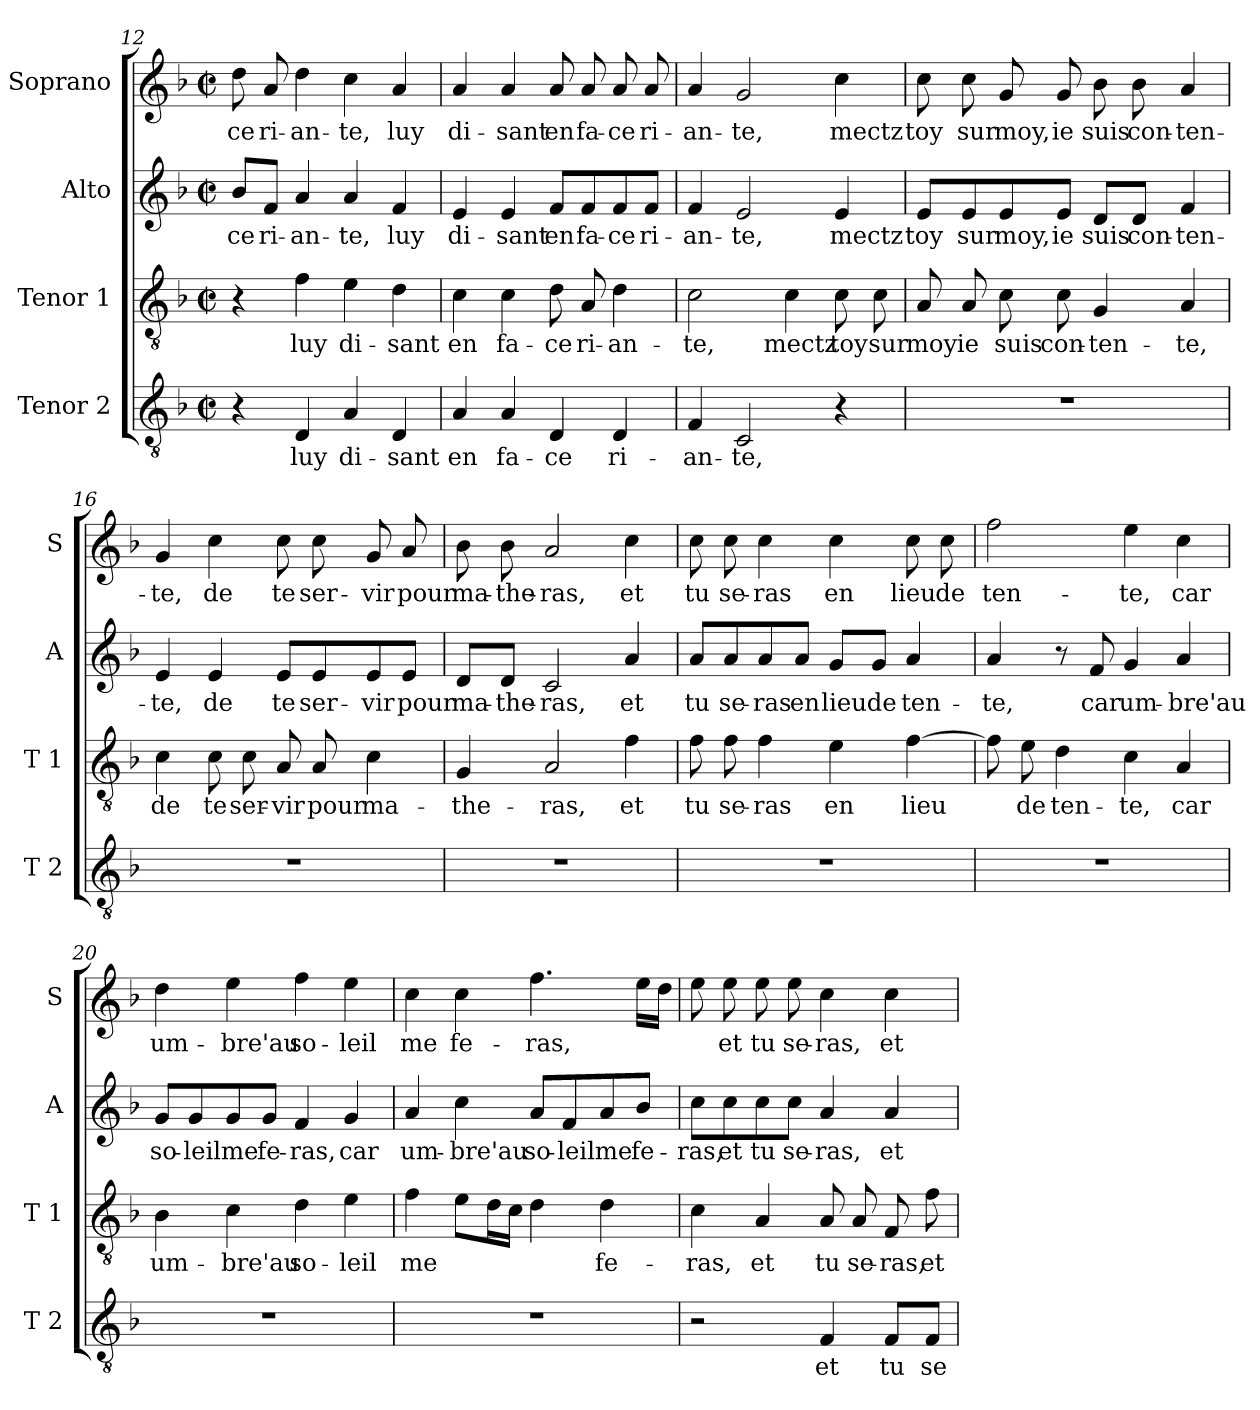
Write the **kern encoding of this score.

**kern	**text	**kern	**text	**kern	**text	**kern	**text
*part4	*part4	*part3	*part3	*part2	*part2	*part1	*part1
*staff4	*staff4	*staff3	*staff3	*staff2	*staff2	*staff1	*staff1
*I"Tenor 2	*	*I"Tenor 1	*	*I"Alto	*	*I"Soprano	*
*I'T 2	*	*I'T 1	*	*I'A	*	*I'S	*
*clefGv2	*	*clefGv2	*	*clefG2	*	*clefG2	*
*k[b-]	*	*k[b-]	*	*k[b-]	*	*k[b-]	*
*F:	*	*F:	*	*F:	*	*F:	*
*M2/2	*	*M2/2	*	*M2/2	*	*M2/2	*
*met(c|)	*	*met(c|)	*	*met(c|)	*	*met(c|)	*
=12	=12	=12	=12	=12	=12	=12	=12
!	!	!	!	!	!LO:LY:b	!	!LO:LY:b
4r	.	4r	.	8b-/L	-ce	8dd\	-ce
!	!	!	!	!	!LO:LY:b	!	!LO:LY:b
.	.	.	.	8f/J	ri-	8a/	ri-
!	!LO:LY:b	!	!LO:LY:b	!	!LO:LY:b	!	!LO:LY:b
4D/	luy	4f\	luy	4a/	-an-	4dd\	-an-
!	!LO:LY:b	!	!LO:LY:b	!	!LO:LY:b	!	!LO:LY:b
4A/	di-	4e\	di-	4a/	-te,	4cc\	-te,
!	!LO:LY:b	!	!LO:LY:b	!	!LO:LY:b	!	!LO:LY:b
4D/	-sant	4d\	-sant	4f/	luy	4a/	luy
!!LO:LB:g=z
=13	=13	=13	=13	=13	=13	=13	=13
!	!LO:LY:b	!	!LO:LY:b	!	!LO:LY:b	!	!LO:LY:b
4A/	en	4c\	en	4e/	di-	4a/	di-
!	!LO:LY:b	!	!LO:LY:b	!	!LO:LY:b	!	!LO:LY:b
4A/	fa-	4c\	fa-	4e/	-sant	4a/	-sant
!	!LO:LY:b	!	!LO:LY:b	!	!LO:LY:b	!	!LO:LY:b
4D/	-ce	8d\	-ce	8f/L	en	8a/	en
!	!	!	!LO:LY:b	!	!LO:LY:b	!	!LO:LY:b
.	.	8A/	ri-	8f/	fa-	8a/	fa-
!	!LO:LY:b	!	!LO:LY:b	!	!LO:LY:b	!	!LO:LY:b
4D/	ri-	4d\	-an-	8f/	-ce	8a/	-ce
!	!	!	!	!	!LO:LY:b	!	!LO:LY:b
.	.	.	.	8f/J	ri-	8a/	ri-
=14	=14	=14	=14	=14	=14	=14	=14
!	!LO:LY:b	!	!LO:LY:b	!	!LO:LY:b	!	!LO:LY:b
4F/	-an-	2c\	-te,	4f/	-an-	4a/	-an-
!	!LO:LY:b	!	!	!	!LO:LY:b	!	!LO:LY:b
2C/	-te,	.	.	2e/	-te,	2g/	-te,
!	!	!	!LO:LY:b	!	!	!	!
.	.	4c\	mectz	.	.	.	.
!	!	!	!LO:LY:b	!	!LO:LY:b	!	!LO:LY:b
4r	.	8c\	toy	4e/	mectz	4cc\	mectz
!	!	!	!LO:LY:b	!	!	!	!
.	.	8c\	sur	.	.	.	.
=15	=15	=15	=15	=15	=15	=15	=15
!	!	!	!LO:LY:b	!	!LO:LY:b	!	!LO:LY:b
1r	.	8A/	moy	8e/L	toy	8cc\	toy
!	!	!	!LO:LY:b	!	!LO:LY:b	!	!LO:LY:b
.	.	8A/	ie	8e/	sur	8cc\	sur
!	!	!	!LO:LY:b	!	!LO:LY:b	!	!LO:LY:b
.	.	8c\	suis	8e/	moy,	8g/	moy,
!	!	!	!LO:LY:b	!	!LO:LY:b	!	!LO:LY:b
.	.	8c\	con-	8e/J	ie	8g/	ie
!	!	!	!LO:LY:b	!	!LO:LY:b	!	!LO:LY:b
.	.	4G/	-ten-	8d/L	suis	8b-\	suis
!	!	!	!	!	!LO:LY:b	!	!LO:LY:b
.	.	.	.	8d/J	con-	8b-\	con-
!	!	!	!LO:LY:b	!	!LO:LY:b	!	!LO:LY:b
.	.	4A/	-te,	4f/	-ten-	4a/	-ten-
=16	=16	=16	=16	=16	=16	=16	=16
!	!	!	!LO:LY:b	!	!LO:LY:b	!	!LO:LY:b
1r	.	4c\	de	4e/	-te,	4g/	-te,
!	!	!	!LO:LY:b	!	!LO:LY:b	!	!LO:LY:b
.	.	8c\	te	4e/	de	4cc\	de
!	!	!	!LO:LY:b	!	!	!	!
.	.	8c\	ser-	.	.	.	.
!	!	!	!LO:LY:b	!	!LO:LY:b	!	!LO:LY:b
.	.	8A/	-vir	8e/L	te	8cc\	te
!	!	!	!LO:LY:b	!	!LO:LY:b	!	!LO:LY:b
.	.	8A/	pour	8e/	ser-	8cc\	ser-
!	!	!	!LO:LY:b	!	!LO:LY:b	!	!LO:LY:b
.	.	4c\	ma-	8e/	-vir	8g/	-vir
!	!	!	!	!	!LO:LY:b	!	!LO:LY:b
.	.	.	.	8e/J	pour	8a/	pour
!!LO:LB:g=z
=17	=17	=17	=17	=17	=17	=17	=17
!	!	!	!LO:LY:b	!	!LO:LY:b	!	!LO:LY:b
1r	.	4G/	-the-	8d/L	ma-	8b-\	ma-
!	!	!	!	!	!LO:LY:b	!	!LO:LY:b
.	.	.	.	8d/J	-the-	8b-\	-the-
!	!	!	!LO:LY:b	!	!LO:LY:b	!	!LO:LY:b
.	.	2A/	-ras,	2c/	-ras,	2a/	-ras,
!	!	!	!LO:LY:b	!	!LO:LY:b	!	!LO:LY:b
.	.	4f\	et	4a/	et	4cc\	et
=18	=18	=18	=18	=18	=18	=18	=18
!	!	!	!LO:LY:b	!	!LO:LY:b	!	!LO:LY:b
1r	.	8f\	tu	8a/L	tu	8cc\	tu
!	!	!	!LO:LY:b	!	!LO:LY:b	!	!LO:LY:b
.	.	8f\	se-	8a/	se-	8cc\	se-
!	!	!	!LO:LY:b	!	!LO:LY:b	!	!LO:LY:b
.	.	4f\	-ras	8a/	-ras	4cc\	-ras
!	!	!	!	!	!LO:LY:b	!	!
.	.	.	.	8a/J	en	.	.
!	!	!	!LO:LY:b	!	!LO:LY:b	!	!LO:LY:b
.	.	4e\	en	8g/L	lieu	4cc\	en
!	!	!	!	!	!LO:LY:b	!	!
.	.	.	.	8g/J	de	.	.
!	!	!	!LO:LY:b	!	!LO:LY:b	!	!LO:LY:b
.	.	[4f\	lieu	4a/	ten-	8cc\	lieu
!	!	!	!	!	!	!	!LO:LY:b
.	.	.	.	.	.	8cc\	de
=19	=19	=19	=19	=19	=19	=19	=19
!	!	!	!	!	!LO:LY:b	!	!LO:LY:b
1r	.	8f\]	.	4a/	-te,	2ff\	ten-
!	!	!	!LO:LY:b	!	!	!	!
.	.	8e\	de	.	.	.	.
!	!	!	!LO:LY:b	!	!	!	!
.	.	4d\	ten-	8r	.	.	.
!	!	!	!	!	!LO:LY:b	!	!
.	.	.	.	8f/	car	.	.
!	!	!	!LO:LY:b	!	!LO:LY:b	!	!LO:LY:b
.	.	4c\	-te,	4g/	um-	4ee\	-te,
!	!	!	!LO:LY:b	!	!LO:LY:b	!	!LO:LY:b
.	.	4A/	car	4a/	-bre'au	4cc\	car
=20	=20	=20	=20	=20	=20	=20	=20
!	!	!	!LO:LY:b	!	!LO:LY:b	!	!LO:LY:b
1r	.	4B-\	um-	8g/L	so-	4dd\	um-
!	!	!	!	!	!LO:LY:b	!	!
.	.	.	.	8g/	-leil	.	.
!	!	!	!LO:LY:b	!	!LO:LY:b	!	!LO:LY:b
.	.	4c\	-bre'au	8g/	me	4ee\	-bre'au
!	!	!	!	!	!LO:LY:b	!	!
.	.	.	.	8g/J	fe-	.	.
!	!	!	!LO:LY:b	!	!LO:LY:b	!	!LO:LY:b
.	.	4d\	so-	4f/	-ras,	4ff\	so-
!	!	!	!LO:LY:b	!	!LO:LY:b	!	!LO:LY:b
.	.	4e\	-leil	4g/	car	4ee\	-leil
!!LO:PB:g=z
=21	=21	=21	=21	=21	=21	=21	=21
!	!	!	!LO:LY:b	!	!LO:LY:b	!	!LO:LY:b
1r	.	4f\	me	4a/	um-	4cc\	me
!	!	!	!	!	!LO:LY:b	!	!LO:LY:b
.	.	8e\L	.	4cc\	-bre'au	4cc\	fe-
.	.	16d\L	.	.	.	.	.
.	.	16c\JJ	.	.	.	.	.
!	!	!	!	!	!LO:LY:b	!	!LO:LY:b
.	.	4d\	.	8a/L	so-	4.ff\	-ras,
!	!	!	!	!	!LO:LY:b	!	!
.	.	.	.	8f/	-leil	.	.
!	!	!	!LO:LY:b	!	!LO:LY:b	!	!
.	.	4d\	fe-	8a/	me	.	.
!	!	!	!	!	!LO:LY:b	!	!
.	.	.	.	8b-/J	fe-	16ee\LL	.
.	.	.	.	.	.	16dd\JJ	.
=22	=22	=22	=22	=22	=22	=22	=22
!	!	!	!LO:LY:b	!	!LO:LY:b	!	!
2r	.	4c\	-ras,	8cc\L	-ras,	8ee\	.
!	!	!	!	!	!LO:LY:b	!	!LO:LY:b
.	.	.	.	8cc\	et	8ee\	et
!	!	!	!LO:LY:b	!	!LO:LY:b	!	!LO:LY:b
.	.	4A/	et	8cc\	tu	8ee\	tu
!	!	!	!	!	!LO:LY:b	!	!LO:LY:b
.	.	.	.	8cc\J	se-	8ee\	se-
!	!LO:LY:b	!	!LO:LY:b	!	!LO:LY:b	!	!LO:LY:b
4F/	et	8A/	tu	4a/	-ras,	4cc\	-ras,
!	!	!	!LO:LY:b	!	!	!	!
.	.	8A/	se-	.	.	.	.
!	!LO:LY:b	!	!LO:LY:b	!	!LO:LY:b	!	!LO:LY:b
8F/L	tu	8F/	-ras,	4a/	et	4cc\	et
!	!LO:LY:b	!	!LO:LY:b	!	!	!	!
8F/J	se-	8f\	et	.	.	.	.
=	=	=	=	=	=	=	=
*-	*-	*-	*-	*-	*-	*-	*-
